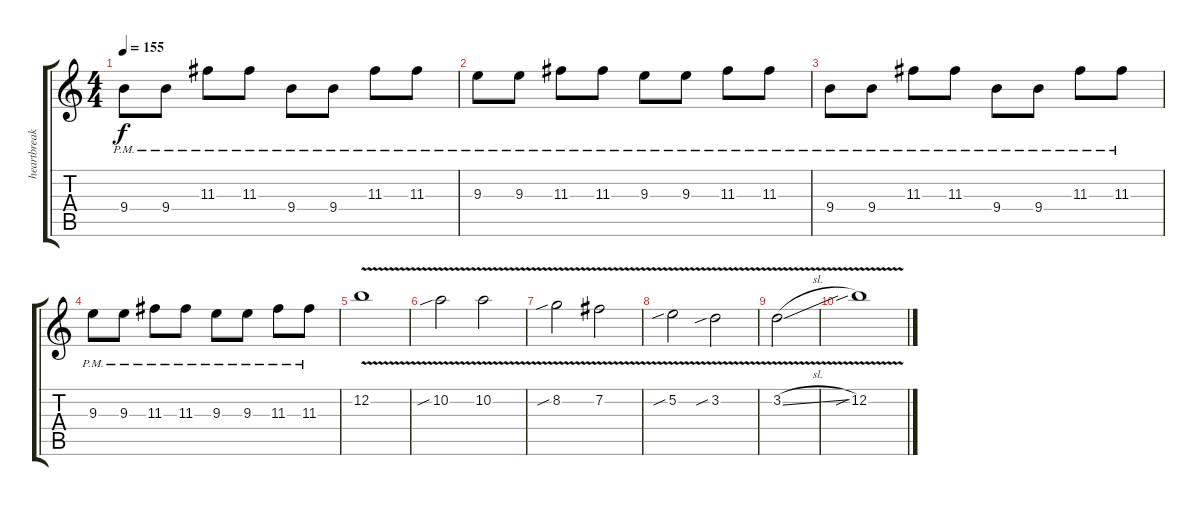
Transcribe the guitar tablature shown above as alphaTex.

\track ("heartbreakbeat" "heartbreak") {instrument overdrivenguitar}
\staff {score tabs}
\tuning (E4 B3 G3 D3 A2 E2) {hide}
\ts (4 4)
\tempo 155
\clef g2
\ks c
9.4{pm}.8{dy f} 9.4{pm}.8 11.3{pm}.8 11.3{pm}.8 9.4{pm}.8 9.4{pm}.8 11.3{pm}.8 11.3{pm}.8 |
9.3{pm}.8 9.3{pm}.8 11.3{pm}.8 11.3{pm}.8 9.3{pm}.8 9.3{pm}.8 11.3{pm}.8 11.3{pm}.8 |
9.4{pm}.8 9.4{pm}.8 11.3{pm}.8 11.3{pm}.8 9.4{pm}.8 9.4{pm}.8 11.3{pm}.8 11.3{pm}.8 |
9.3{pm}.8 9.3{pm}.8 11.3{pm}.8 11.3{pm}.8 9.3{pm}.8 9.3{pm}.8 11.3{pm}.8 11.3{pm}.8 |
12.2{v}.1 |
10.2{v sib}.2 10.2{v}.2 |
8.2{v sib}.2 7.2{v}.2 |
5.2{v sib}.2 3.2{v sib}.2 |
3.2{v sl}.2 |
12.2{v sib}.1
